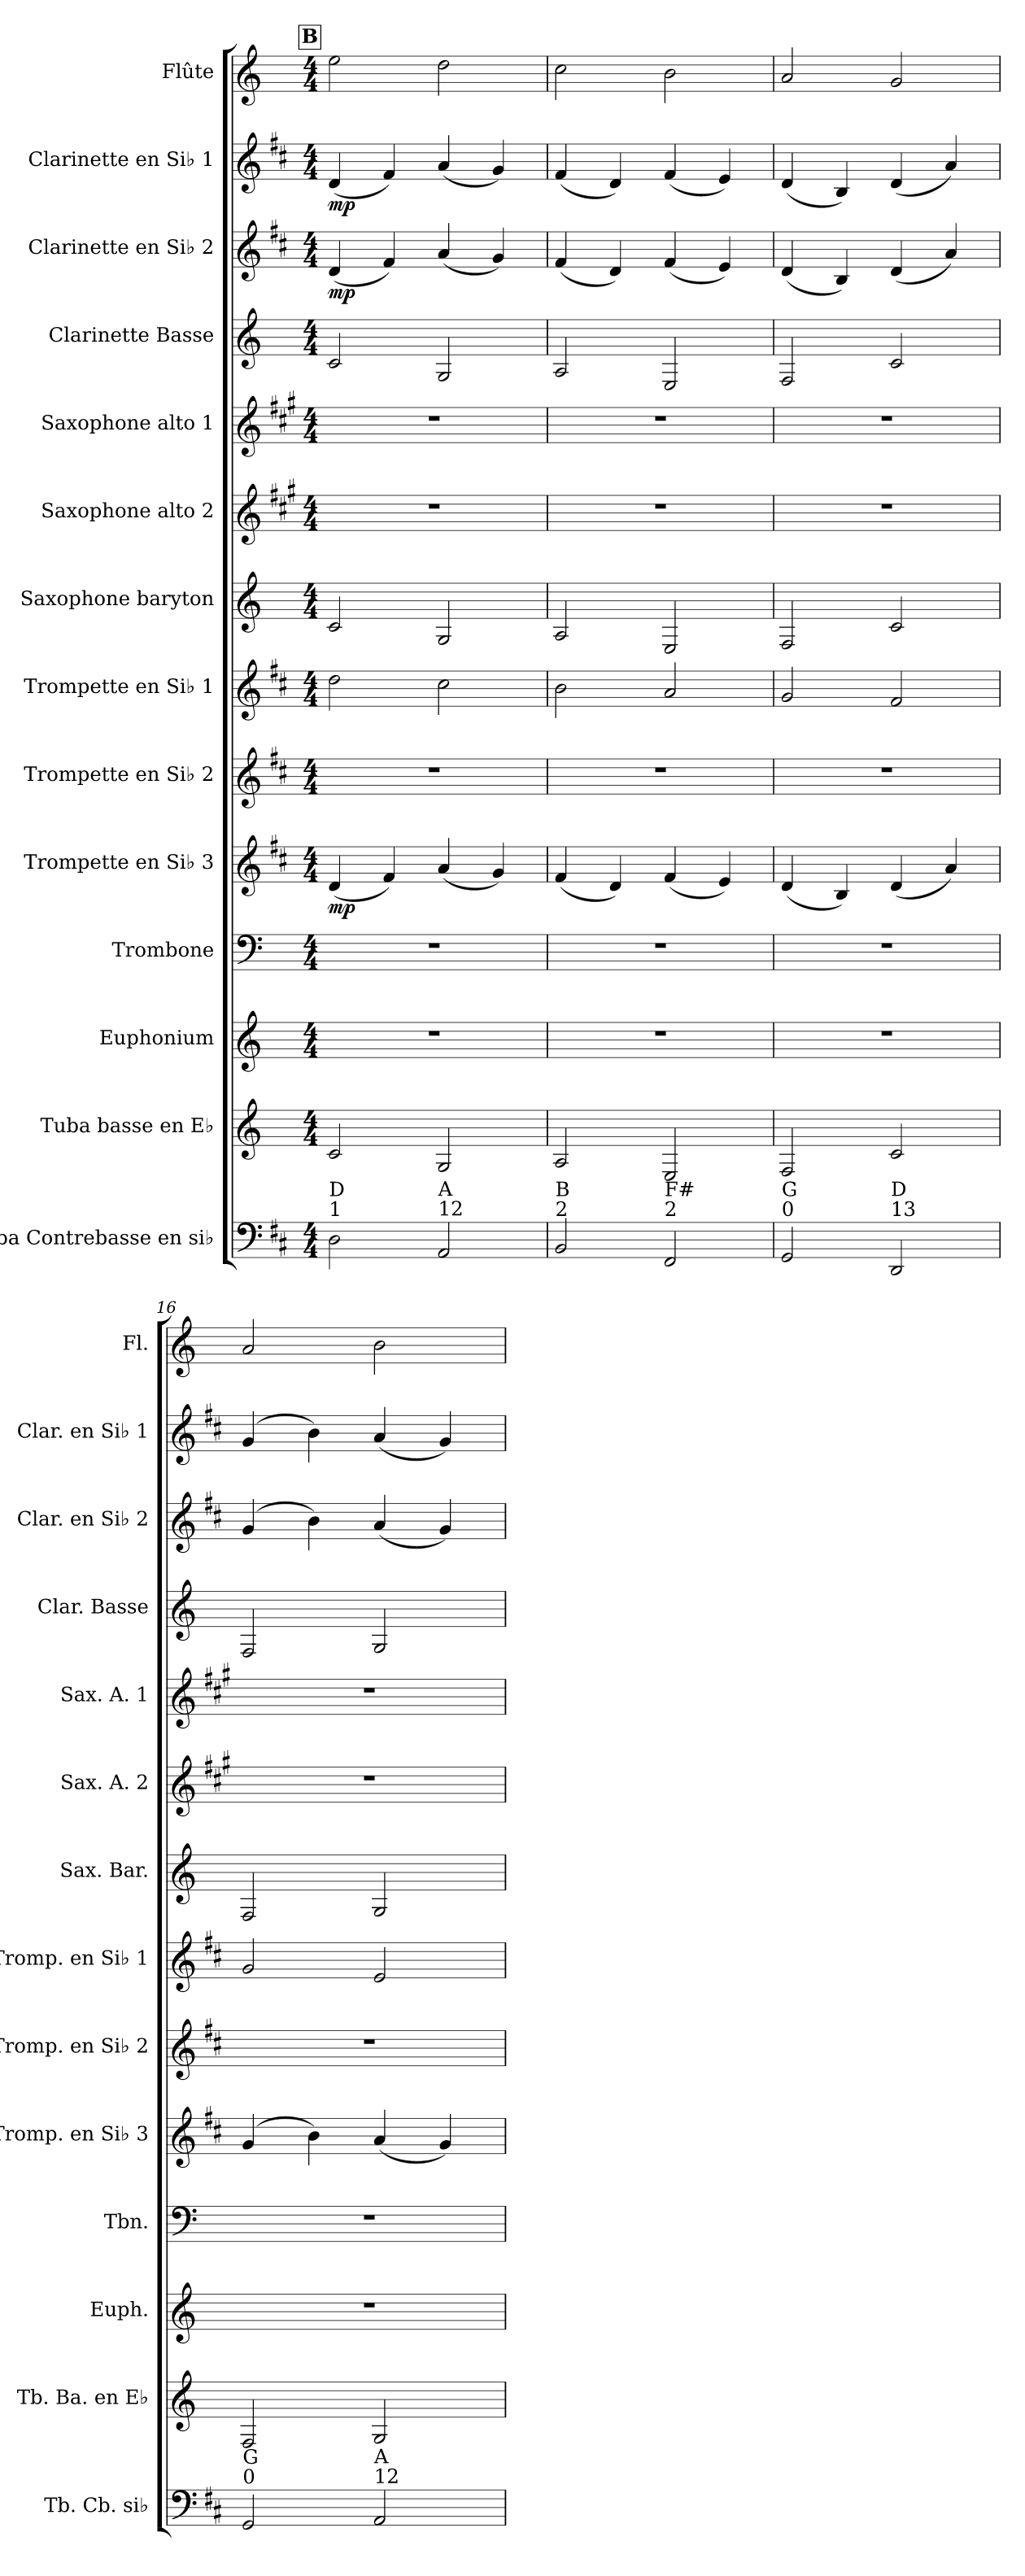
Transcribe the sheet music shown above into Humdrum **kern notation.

**kern	**kern	**kern	**kern	**kern	**dynam	**kern	**kern	**kern	**kern	**kern	**kern	**kern	**dynam	**kern	**dynam	**kern
*part14	*part13	*part12	*part11	*part10	*part10	*part9	*part8	*part7	*part6	*part5	*part4	*part3	*part3	*part2	*part2	*part1
*staff14	*staff13	*staff12	*staff11	*staff10	*staff10	*staff9	*staff8	*staff7	*staff6	*staff5	*staff4	*staff3	*staff3	*staff2	*staff2	*staff1
*I"Tuba Contrebasse en si♭	*I"Tuba basse en E♭	*I"Euphonium	*I"Trombone	*I"Trompette en Si♭ 3	*	*I"Trompette en Si♭ 2	*I"Trompette en Si♭ 1	*I"Saxophone baryton	*I"Saxophone alto 2	*I"Saxophone alto 1	*I"Clarinette Basse	*I"Clarinette en Si♭ 2	*	*I"Clarinette en Si♭ 1	*	*I"Flûte
*I'Tb. Cb. si♭	*I'Tb. Ba. en E♭	*I'Euph.	*I'Tbn.	*I'Tromp. en Si♭ 3	*	*I'Tromp. en Si♭ 2	*I'Tromp. en Si♭ 1	*I'Sax. Bar.	*I'Sax. A. 2	*I'Sax. A. 1	*I'Clar. Basse	*I'Clar. en Si♭ 2	*	*I'Clar. en Si♭ 1	*	*I'Fl.
*clefF4	*clefG2	*clefG2	*clefF4	*clefG2	*	*clefG2	*clefG2	*clefG2	*clefG2	*clefG2	*clefG2	*clefG2	*	*clefG2	*	*clefG2
*ITrd1c2	*ITrd12c21	*ITrd8c14	*	*ITrd1c2	*	*ITrd1c2	*ITrd1c2	*ITrd12c21	*ITrd5c9	*ITrd5c9	*ITrd8c14	*ITrd1c2	*	*ITrd1c2	*	*
*k[]	*k[]	*k[]	*k[]	*k[]	*	*k[]	*k[]	*k[]	*k[]	*k[]	*k[]	*k[]	*	*k[]	*	*k[]
*M4/4	*M4/4	*M4/4	*M4/4	*M4/4	*	*M4/4	*M4/4	*M4/4	*M4/4	*M4/4	*M4/4	*M4/4	*	*M4/4	*	*M4/4
!!LO:REH:place=s1:a:B:fs=14:t=B
=13	=13	=13	=13	=13	=13	=13	=13	=13	=13	=13	=13	=13	=13	=13	=13	=13
!LO:TX:a:t=1	!	!	!	!	!	!	!	!	!	!	!	!	!	!	!	!
!LO:TX:a:t=D	!	!	!	!	!	!	!	!	!	!	!	!	!	!	!	!
!	!	!	!	!	!LO:DY:b	!	!	!	!	!	!	!	!LO:DY:b	!	!LO:DY:b	!
2C\	2C/	1r	1r	(4c/	mp	1r	2cc\	2C/	1r	1r	2C/	(4c/	mp	(4c/	mp	2ee\
.	.	.	.	4e/)	.	.	.	.	.	.	.	4e/)	.	4e/)	.	.
!LO:TX:a:t=12	!	!	!	!	!	!	!	!	!	!	!	!	!	!	!	!
!LO:TX:a:t=A	!	!	!	!	!	!	!	!	!	!	!	!	!	!	!	!
2GG/	2GG/	.	.	(4g/	.	.	2b\	2GG/	.	.	2GG/	(4g/	.	(4g/	.	2dd\
.	.	.	.	4f/)	.	.	.	.	.	.	.	4f/)	.	4f/)	.	.
=14	=14	=14	=14	=14	=14	=14	=14	=14	=14	=14	=14	=14	=14	=14	=14	=14
!LO:TX:a:t=2	!	!	!	!	!	!	!	!	!	!	!	!	!	!	!	!
!LO:TX:a:t=B	!	!	!	!	!	!	!	!	!	!	!	!	!	!	!	!
2AA/	2AA/	1r	1r	(4e/	.	1r	2a\	2AA/	1r	1r	2AA/	(4e/	.	(4e/	.	2cc\
.	.	.	.	4c/)	.	.	.	.	.	.	.	4c/)	.	4c/)	.	.
!LO:TX:a:t=2	!	!	!	!	!	!	!	!	!	!	!	!	!	!	!	!
!LO:TX:a:t=F#	!	!	!	!	!	!	!	!	!	!	!	!	!	!	!	!
2EE/	2EE/	.	.	(4e/	.	.	2g/	2EE/	.	.	2EE/	(4e/	.	(4e/	.	2b\
.	.	.	.	4d/)	.	.	.	.	.	.	.	4d/)	.	4d/)	.	.
=15	=15	=15	=15	=15	=15	=15	=15	=15	=15	=15	=15	=15	=15	=15	=15	=15
!LO:TX:a:t=0	!	!	!	!	!	!	!	!	!	!	!	!	!	!	!	!
!LO:TX:a:t=G	!	!	!	!	!	!	!	!	!	!	!	!	!	!	!	!
2FF/	2FF/	1r	1r	(4c/	.	1r	2f/	2FF/	1r	1r	2FF/	(4c/	.	(4c/	.	2a/
.	.	.	.	4A/)	.	.	.	.	.	.	.	4A/)	.	4A/)	.	.
!LO:TX:a:t=13	!	!	!	!	!	!	!	!	!	!	!	!	!	!	!	!
!LO:TX:a:t=D	!	!	!	!	!	!	!	!	!	!	!	!	!	!	!	!
2CC/	2C/	.	.	(4c/	.	.	2e/	2C/	.	.	2C/	(4c/	.	(4c/	.	2g/
.	.	.	.	4g/)	.	.	.	.	.	.	.	4g/)	.	4g/)	.	.
=16	=16	=16	=16	=16	=16	=16	=16	=16	=16	=16	=16	=16	=16	=16	=16	=16
!LO:TX:a:t=0	!	!	!	!	!	!	!	!	!	!	!	!	!	!	!	!
!LO:TX:a:t=G	!	!	!	!	!	!	!	!	!	!	!	!	!	!	!	!
2FF/	2FF/	1r	1r	(4f/	.	1r	2f/	2FF/	1r	1r	2FF/	(4f/	.	(4f/	.	2a/
.	.	.	.	4a\)	.	.	.	.	.	.	.	4a\)	.	4a\)	.	.
!LO:TX:a:t=12	!	!	!	!	!	!	!	!	!	!	!	!	!	!	!	!
!LO:TX:a:t=A	!	!	!	!	!	!	!	!	!	!	!	!	!	!	!	!
2GG/	2GG/	.	.	(4g/	.	.	2d/	2GG/	.	.	2GG/	(4g/	.	(4g/	.	2b\
.	.	.	.	4f/)	.	.	.	.	.	.	.	4f/)	.	4f/)	.	.
=	=	=	=	=	=	=	=	=	=	=	=	=	=	=	=	=
*-	*-	*-	*-	*-	*-	*-	*-	*-	*-	*-	*-	*-	*-	*-	*-	*-
